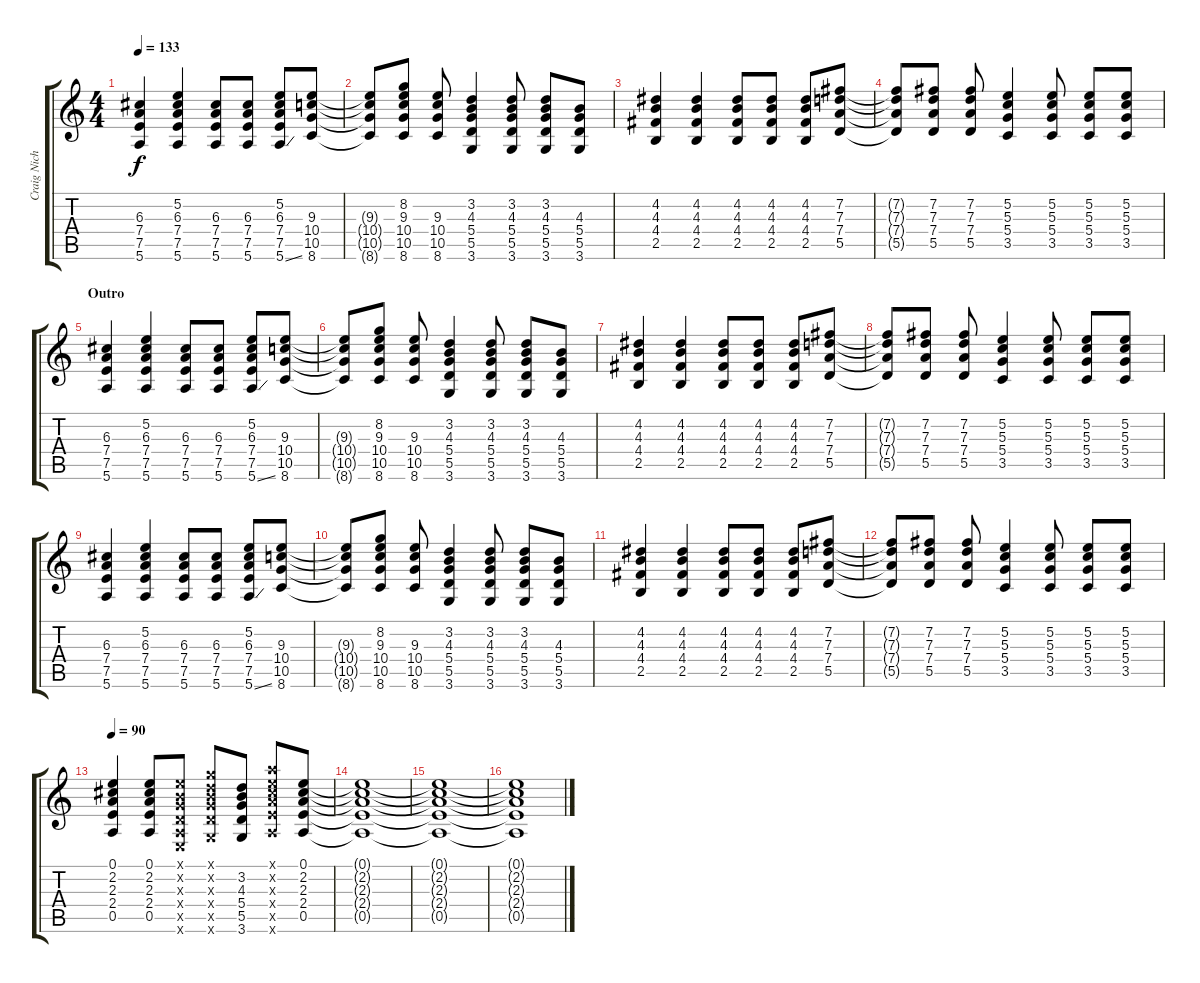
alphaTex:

\track ("Craig Nicholls - Guitar" "Craig Nich") {instrument distortionguitar}
\staff {score tabs}
\tuning (E4 B3 G3 D3 A2 E2) {hide}
\ts (4 4)
\tempo 133
\clef g2
\ks c
(6.3 7.4 7.5 5.6).4{dy f} (5.2 6.3 7.4 7.5 5.6).4 (6.3 7.4 7.5 5.6).8 (6.3 7.4 7.5 5.6).8 (5.2 6.3 7.4 7.5 5.6{ss}).8 (9.3 10.4 10.5 8.6).8 |
(9.3{t} 10.4{t} 10.5{t} 8.6{t}).8 (8.2 9.3 10.4 10.5 8.6).8 (9.3 10.4 10.5 8.6).8 (3.2 4.3 5.4 5.5 3.6).4 (3.2 4.3 5.4 5.5 3.6).8 (3.2 4.3 5.4 5.5 3.6).8 (4.3 5.4 5.5 3.6).8 |
(4.2 4.3 4.4 2.5).4 (4.2 4.3 4.4 2.5).4 (4.2 4.3 4.4 2.5).8 (4.2 4.3 4.4 2.5).8 (4.2 4.3 4.4 2.5).8 (7.2 7.3 7.4 5.5).8 |
(7.2{t} 7.3{t} 7.4{t} 5.5{t}).8 (7.2 7.3 7.4 5.5).8 (7.2 7.3 7.4 5.5).8 (5.2 5.3 5.4 3.5).4 (5.2 5.3 5.4 3.5).8 (5.2 5.3 5.4 3.5).8 (5.2 5.3 5.4 3.5).8 |
\section ("" "Outro")
(6.3 7.4 7.5 5.6).4 (5.2 6.3 7.4 7.5 5.6).4 (6.3 7.4 7.5 5.6).8 (6.3 7.4 7.5 5.6).8 (5.2 6.3 7.4 7.5 5.6{ss}).8 (9.3 10.4 10.5 8.6).8 |
(9.3{t} 10.4{t} 10.5{t} 8.6{t}).8 (8.2 9.3 10.4 10.5 8.6).8 (9.3 10.4 10.5 8.6).8 (3.2 4.3 5.4 5.5 3.6).4 (3.2 4.3 5.4 5.5 3.6).8 (3.2 4.3 5.4 5.5 3.6).8 (4.3 5.4 5.5 3.6).8 |
(4.2 4.3 4.4 2.5).4 (4.2 4.3 4.4 2.5).4 (4.2 4.3 4.4 2.5).8 (4.2 4.3 4.4 2.5).8 (4.2 4.3 4.4 2.5).8 (7.2 7.3 7.4 5.5).8 |
(7.2{t} 7.3{t} 7.4{t} 5.5{t}).8 (7.2 7.3 7.4 5.5).8 (7.2 7.3 7.4 5.5).8 (5.2 5.3 5.4 3.5).4 (5.2 5.3 5.4 3.5).8 (5.2 5.3 5.4 3.5).8 (5.2 5.3 5.4 3.5).8 |
(6.3 7.4 7.5 5.6).4 (5.2 6.3 7.4 7.5 5.6).4 (6.3 7.4 7.5 5.6).8 (6.3 7.4 7.5 5.6).8 (5.2 6.3 7.4 7.5 5.6{ss}).8 (9.3 10.4 10.5 8.6).8 |
(9.3{t} 10.4{t} 10.5{t} 8.6{t}).8 (8.2 9.3 10.4 10.5 8.6).8 (9.3 10.4 10.5 8.6).8 (3.2 4.3 5.4 5.5 3.6).4 (3.2 4.3 5.4 5.5 3.6).8 (3.2 4.3 5.4 5.5 3.6).8 (4.3 5.4 5.5 3.6).8 |
(4.2 4.3 4.4 2.5).4 (4.2 4.3 4.4 2.5).4 (4.2 4.3 4.4 2.5).8 (4.2 4.3 4.4 2.5).8 (4.2 4.3 4.4 2.5).8 (7.2 7.3 7.4 5.5).8 |
(7.2{t} 7.3{t} 7.4{t} 5.5{t}).8 (7.2 7.3 7.4 5.5).8 (7.2 7.3 7.4 5.5).8 (5.2 5.3 5.4 3.5).4 (5.2 5.3 5.4 3.5).8 (5.2 5.3 5.4 3.5).8 (5.2 5.3 5.4 3.5).8 |
\tempo 90
(0.1 2.2 2.3 2.4 0.5).4 (0.1 2.2 2.3 2.4 0.5).8 (0.1{x} 0.2{x} 0.3{x} 0.4{x} 0.5{x} 0.6{x}).8 (3.1{x} 3.2{x} 4.3{x} 5.4{x} 5.5{x} 3.6{x}).8 (3.2 4.3 5.4 5.5 3.6).8 (5.1{x} 5.2{x} 6.3{x} 7.4{x} 7.5{x} 5.6{x}).8 (0.1 2.2 2.3 2.4 0.5).8 |
(0.1{t} 2.2{t} 2.3{t} 2.4{t} 0.5{t}).1 |
(0.1{t} 2.2{t} 2.3{t} 2.4{t} 0.5{t}).1{volume 0} |
(0.1{t} 2.2{t} 2.3{t} 2.4{t} 0.5{t}).1
